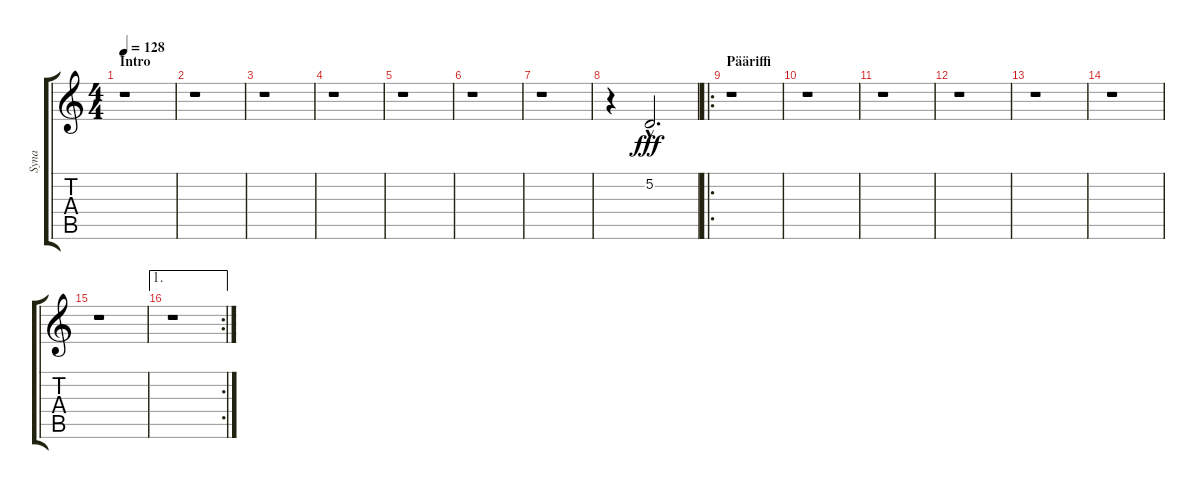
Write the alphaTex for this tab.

\track ("Syna" "Syna") {instrument choiraahs}
\staff {score tabs}
\tuning (D4 A3 F3 C3 G2 C2) {hide}
\ts (4 4)
\section ("" "Intro")
\tempo 128
\clef g2
\ks c
r.1{dy fff instrument choiraahs} |
r.1 |
r.1 |
r.1 |
r.1 |
r.1 |
r.1 |
r.4{volume 14 instrument reversecymbal} 5.2{hac}.2{d} |
\ro
\section ("" "Pääriffi")
r.1{volume 9 instrument choiraahs} |
r.1 |
r.1 |
r.1 |
r.1 |
r.1 |
r.1 |
\ae 1
\rc 2
r.1
